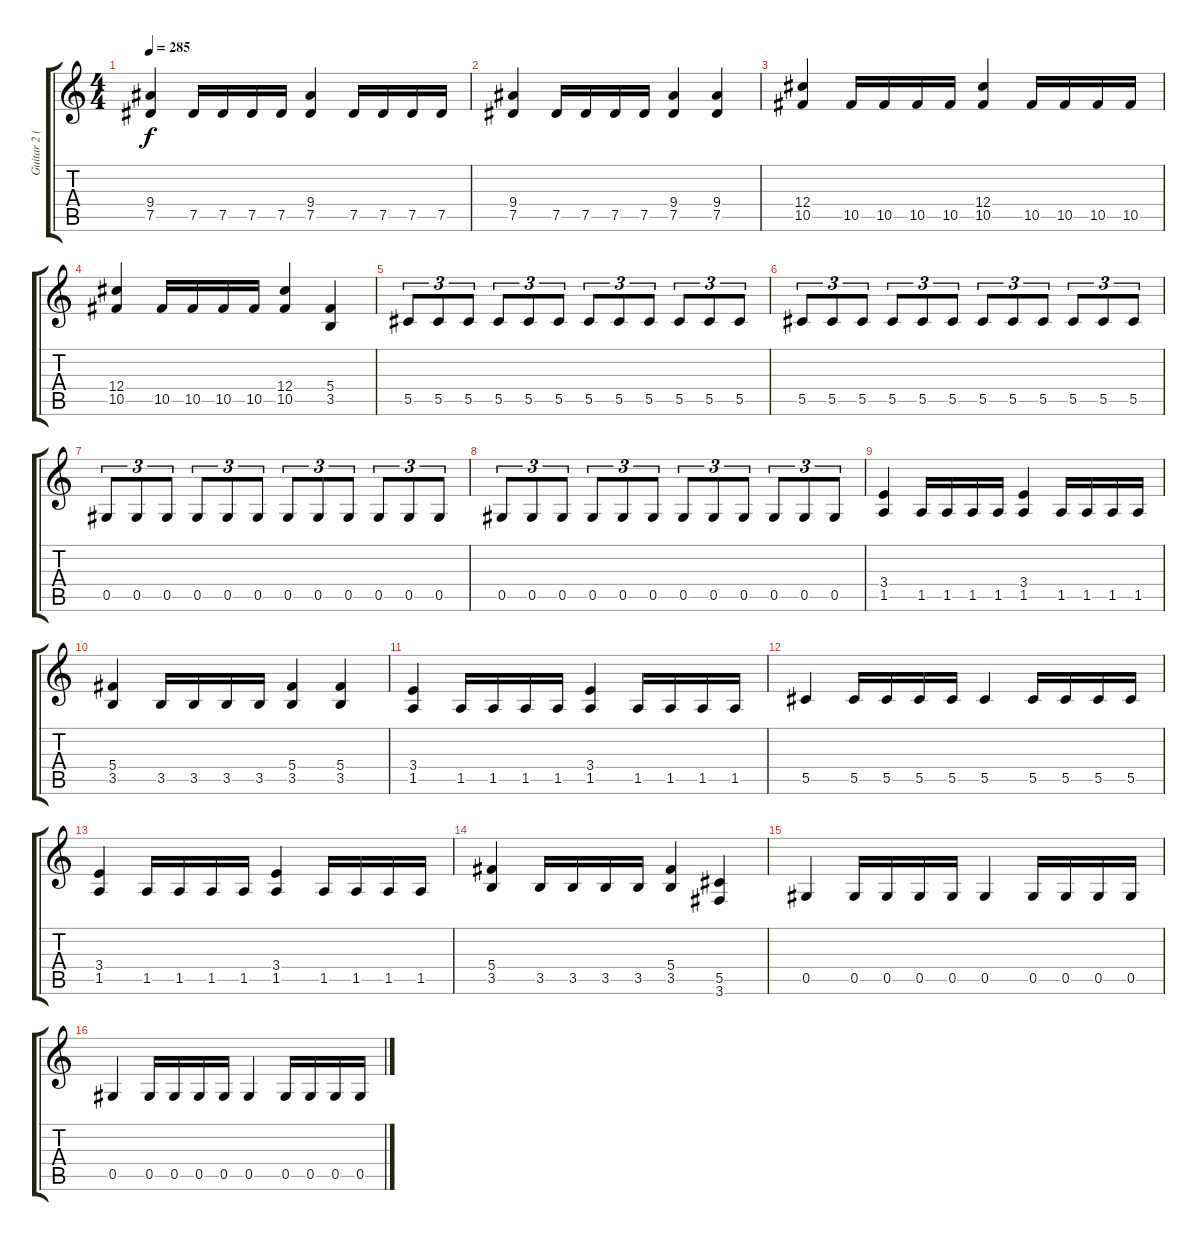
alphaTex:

\track ("Guitar 2 (Ale)" "Guitar 2 (") {instrument distortionguitar}
\staff {score tabs}
\tuning (Eb4 Bb3 Gb3 Db3 Ab2 Eb2) {hide}
\ts (4 4)
\tempo 285
\clef g2
\ks c
(9.4 7.5).4{dy f instrument distortionguitar} 7.5.16 7.5.16 7.5.16 7.5.16 (9.4 7.5).4 7.5.16 7.5.16 7.5.16 7.5.16 |
(9.4 7.5).4 7.5.16 7.5.16 7.5.16 7.5.16 (9.4 7.5).4 (9.4 7.5).4 |
(12.4 10.5).4 10.5.16 10.5.16 10.5.16 10.5.16 (12.4 10.5).4 10.5.16 10.5.16 10.5.16 10.5.16 |
(12.4 10.5).4 10.5.16 10.5.16 10.5.16 10.5.16 (12.4 10.5).4 (5.4 3.5).4 |
5.5.8{tu (3 2)} 5.5.8{tu (3 2)} 5.5.8{tu (3 2)} 5.5.8{tu (3 2)} 5.5.8{tu (3 2)} 5.5.8{tu (3 2)} 5.5.8{tu (3 2)} 5.5.8{tu (3 2)} 5.5.8{tu (3 2)} 5.5.8{tu (3 2)} 5.5.8{tu (3 2)} 5.5.8{tu (3 2)} |
5.5.8{tu (3 2)} 5.5.8{tu (3 2)} 5.5.8{tu (3 2)} 5.5.8{tu (3 2)} 5.5.8{tu (3 2)} 5.5.8{tu (3 2)} 5.5.8{tu (3 2)} 5.5.8{tu (3 2)} 5.5.8{tu (3 2)} 5.5.8{tu (3 2)} 5.5.8{tu (3 2)} 5.5.8{tu (3 2)} |
0.5.8{tu (3 2)} 0.5.8{tu (3 2)} 0.5.8{tu (3 2)} 0.5.8{tu (3 2)} 0.5.8{tu (3 2)} 0.5.8{tu (3 2)} 0.5.8{tu (3 2)} 0.5.8{tu (3 2)} 0.5.8{tu (3 2)} 0.5.8{tu (3 2)} 0.5.8{tu (3 2)} 0.5.8{tu (3 2)} |
0.5.8{tu (3 2)} 0.5.8{tu (3 2)} 0.5.8{tu (3 2)} 0.5.8{tu (3 2)} 0.5.8{tu (3 2)} 0.5.8{tu (3 2)} 0.5.8{tu (3 2)} 0.5.8{tu (3 2)} 0.5.8{tu (3 2)} 0.5.8{tu (3 2)} 0.5.8{tu (3 2)} 0.5.8{tu (3 2)} |
(3.4 1.5).4 1.5.16 1.5.16 1.5.16 1.5.16 (3.4 1.5).4 1.5.16 1.5.16 1.5.16 1.5.16 |
(5.4 3.5).4 3.5.16 3.5.16 3.5.16 3.5.16 (5.4 3.5).4 (5.4 3.5).4 |
(3.4 1.5).4 1.5.16 1.5.16 1.5.16 1.5.16 (3.4 1.5).4 1.5.16 1.5.16 1.5.16 1.5.16 |
5.5.4 5.5.16 5.5.16 5.5.16 5.5.16 5.5.4 5.5.16 5.5.16 5.5.16 5.5.16 |
(3.4 1.5).4 1.5.16 1.5.16 1.5.16 1.5.16 (3.4 1.5).4 1.5.16 1.5.16 1.5.16 1.5.16 |
(5.4 3.5).4 3.5.16 3.5.16 3.5.16 3.5.16 (5.4 3.5).4 (5.5 3.6).4 |
0.5.4 0.5.16 0.5.16 0.5.16 0.5.16 0.5.4 0.5.16 0.5.16 0.5.16 0.5.16 |
0.5.4 0.5.16 0.5.16 0.5.16 0.5.16 0.5.4 0.5.16 0.5.16 0.5.16 0.5.16
